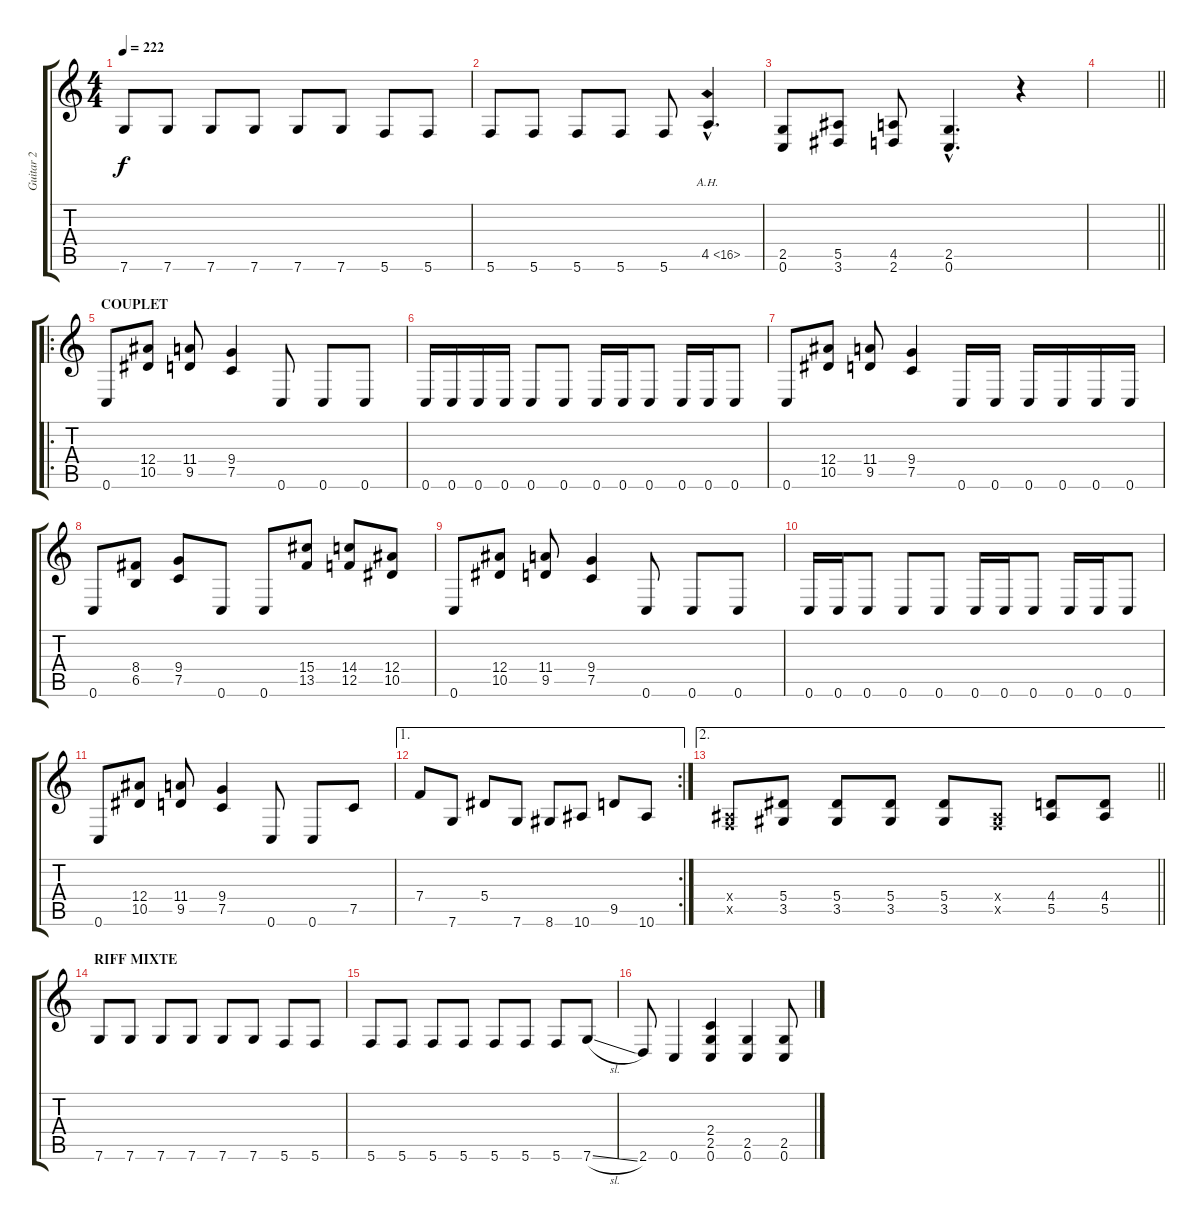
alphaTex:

\track ("Guitar 2" "Guitar 2") {instrument distortionguitar}
\staff {score tabs}
\tuning (C4 G3 Eb3 Bb2 F2 C2) {hide}
\ts (4 4)
\tempo 222
\clef g2
\ks c
7.6.8{dy f} 7.6.8 7.6.8 7.6.8 7.6.8 7.6.8 5.6.8 5.6.8 |
5.6.8 5.6.8 5.6.8 5.6.8 5.6.8 4.5{ah 12 hac}.4{d} |
(2.5 0.6).8 (5.5 3.6).8 (4.5 2.6).8 (2.5{hac} 0.6{hac}).4{d} r.4 |
\barLineRight lightlight
|
\ro
\section ("" "COUPLET")
0.6.8 (12.4 10.5).8 (11.4 9.5).8 (9.4 7.5).4 0.6.8 0.6.8 0.6.8 |
0.6.16 0.6.16 0.6.16 0.6.16 0.6.8 0.6.8 0.6.16 0.6.16 0.6.8 0.6.16 0.6.16 0.6.8 |
0.6.8 (12.4 10.5).8 (11.4 9.5).8 (9.4 7.5).4 0.6.16 0.6.16 0.6.16 0.6.16 0.6.16 0.6.16 |
0.6.8 (8.4 6.5).8 (9.4 7.5).8 0.6.8 0.6.8 (15.4 13.5).8 (14.4 12.5).8 (12.4 10.5).8 |
0.6.8 (12.4 10.5).8 (11.4 9.5).8 (9.4 7.5).4 0.6.8 0.6.8 0.6.8 |
0.6.16 0.6.16 0.6.8 0.6.8 0.6.8 0.6.16 0.6.16 0.6.8 0.6.16 0.6.16 0.6.8 |
0.6.8 (12.4 10.5).8 (11.4 9.5).8 (9.4 7.5).4 0.6.8 0.6.8 7.5.8 |
\ae 1
\rc 2
7.4.8 7.6.8 5.4.8 7.6.8 8.6.8 10.6.8 9.5.8 10.6.8 |
\ae 2
\barLineRight lightlight
(0.4{x} 0.5{x}).8 (5.4 3.5).8 (5.4 3.5).8 (5.4 3.5).8 (5.4 3.5).8 (0.4{x} 0.5{x}).8 (4.4 5.5).8 (4.4 5.5).8 |
\section ("" "RIFF MIXTE")
7.6.8 7.6.8 7.6.8 7.6.8 7.6.8 7.6.8 5.6.8 5.6.8 |
5.6.8 5.6.8 5.6.8 5.6.8 5.6.8 5.6.8 5.6.8 7.6{sl}.8 |
2.6.8 0.6.4 (2.4 2.5 0.6).4 (2.5 0.6).4 (2.5 0.6).8
